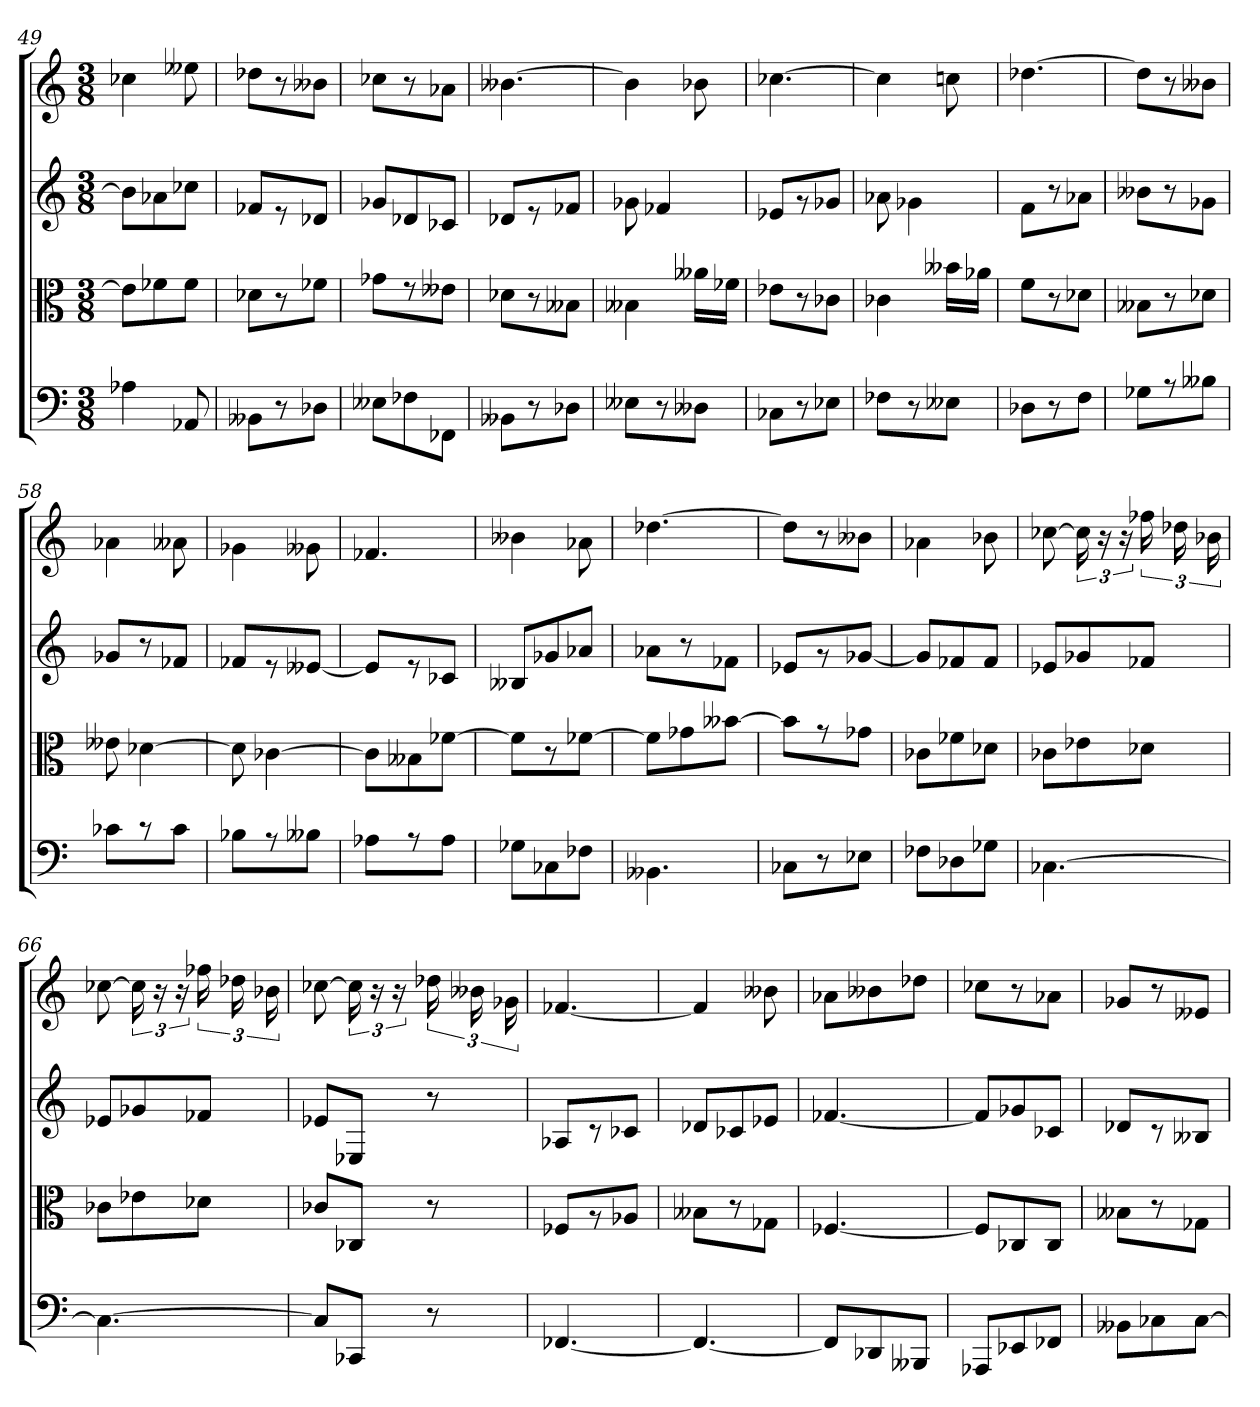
**kern	**kern	**kern	**kern
*part4	*part3	*part2	*part1
*staff4	*staff3	*staff2	*staff1
*clefF4	*clefC3	*clefG2	*clefG2
*k[]	*k[]	*k[]	*k[]
*M3/8	*M3/8	*M3/8	*M3/8
=49	=49	=49	=49
4A-X\	8e--\L]	8b--\L]	4cc-X\
.	8f-X\	8a-X\	.
8AA-X/	8f-\J	8cc-X\J	8ee--X\
=50	=50	=50	=50
8BB--X\L	8d-X\L	8f-X/L	8dd-X\L
8r	8r	8r	8r
8D-X\J	8f-X\J	8d-X/J	8b--X\J
=51	=51	=51	=51
8E--X\L	8g-X\L	8g-X/L	8cc-X\L
8F-X\	8r	8d-X/	8r
8FF-X\J	8e--X\J	8c-X/J	8a-X\J
=52	=52	=52	=52
8BB--X\L	8d-X\L	8d-X/L	[4.b--X\
8r	8r	8r	.
8D-X\J	8B--X\J	8f-X/J	.
=53	=53	=53	=53
8E--X\L	4B--X\	8g-X\	4b--\]
8r	.	4f-X/	.
8D--X\J	16a--X\LL	.	8b-X\
.	16f-X\JJ	.	.
=54	=54	=54	=54
8C-X\L	8e-X\L	8e-X/L	[4.cc-X\
8r	8r	8r	.
8E-X\J	8c-X\J	8g-X/J	.
=55	=55	=55	=55
8F-X\L	4c-X\	8a-X\	4cc-\]
8r	.	4g-X\	.
8E--X\J	16b--X\LL	.	8ccn\
.	16a-X\JJ	.	.
=56	=56	=56	=56
8D-X\L	8f\L	8f\L	[4.dd-X\
8r	8r	8r	.
8F\J	8d-X\J	8a-X\J	.
=57	=57	=57	=57
8G-X\L	8B--X\L	8b--X\L	8dd-\L]
8r	8r	8r	8r
8B--X\J	8d-X\J	8g-X\J	8b--X\J
=58	=58	=58	=58
8c-X\L	8e--X\	8g-X/L	4a-X\
8r	[4d-X\	8r	.
8c-\J	.	8f-X/J	8a--X\
=59	=59	=59	=59
8B-X\L	8d-\]	8f-X/L	4g-X\
8r	[4c-X\	8r	.
8B--X\J	.	[8e--X/J	8g--X\
=60	=60	=60	=60
8A-X\L	8c-\L]	8e--/L]	4.f-X/
8r	8B--X\	8r	.
8A-\J	[8f-X\J	8c-X/J	.
=61	=61	=61	=61
8G-X\L	8f-\L]	8B--X/L	4b--X\
8C-X\	8r	8g-X/	.
8F-X\J	[8f-X\J	8a-X/J	8a-X\
=62	=62	=62	=62
4.BB--X\	8f-\L]	8a-X\L	[4.dd-X\
.	8g-X\	8r	.
.	[8b--X\J	8f-X\J	.
=63	=63	=63	=63
8C-X\L	8b--\L]	8e-X/L	8dd-\L]
8r	8r	8r	8r
8E-X\J	8g-X\J	[8g-X/J	8b--X\J
=64	=64	=64	=64
8F-X\L	8c-X\L	8g-/L]	4a-X\
8D-X\	8f-X\	8f-X/	.
8G-X\J	8d-X\J	8f-/J	8b-X\
=65	=65	=65	=65
[4.C-X\	8c-X\L	8e-X/L	[8cc-X\
.	8e-X\	8g-X/	24cc-\]
.	.	.	24r
.	.	.	24r
.	8d-X\J	8f-X/J	24ff-X\
.	.	.	24dd-X\
.	.	.	24b-X\
=66	=66	=66	=66
4.C-\_	8c-X\L	8e-X/L	[8cc-X\
.	8e-X\	8g-X/	24cc-\]
.	.	.	24r
.	.	.	24r
.	8d-X\J	8f-X/J	24ff-X\
.	.	.	24dd-X\
.	.	.	24b-X\
=67	=67	=67	=67
8C-/L]	8c-X/L	8e-X/L	[8cc-X\
8CC-X/J	8C-X/J	8E-X/J	24cc-\]
.	.	.	24r
.	.	.	24r
8r	8r	8r	24dd-X\
.	.	.	24b--X\
.	.	.	24g-X\
=68	=68	=68	=68
[4.FF-X/	8F-X/L	8A-X/L	[4.f-X/
.	8r	8r	.
.	8A-X/J	8c-X/J	.
=69	=69	=69	=69
4.FF-/_	8B--X\L	8d-X/L	4f-/]
.	8r	8c-X/	.
.	8G-X\J	8e-X/J	8b--X\
=70	=70	=70	=70
8FF-/L]	[4.F-X/	[4.f-X/	8a-X\L
8DD-X/	.	.	8b--X\
8BBB--X/J	.	.	8dd-X\J
=71	=71	=71	=71
8AAA-X/L	8F-/L]	8f-/L]	8cc-X\L
8EE-X/	8C-X/	8g-X/	8r
8FF-X/J	8C-/J	8c-X/J	8a-X\J
=72	=72	=72	=72
8BB--X\L	8B--X\L	8d-X/L	8g-X/L
8C-X\	8r	8r	8r
[8C-\J	8G-X\J	8B--X/J	8e--X/J
=	=	=	=
*-	*-	*-	*-
